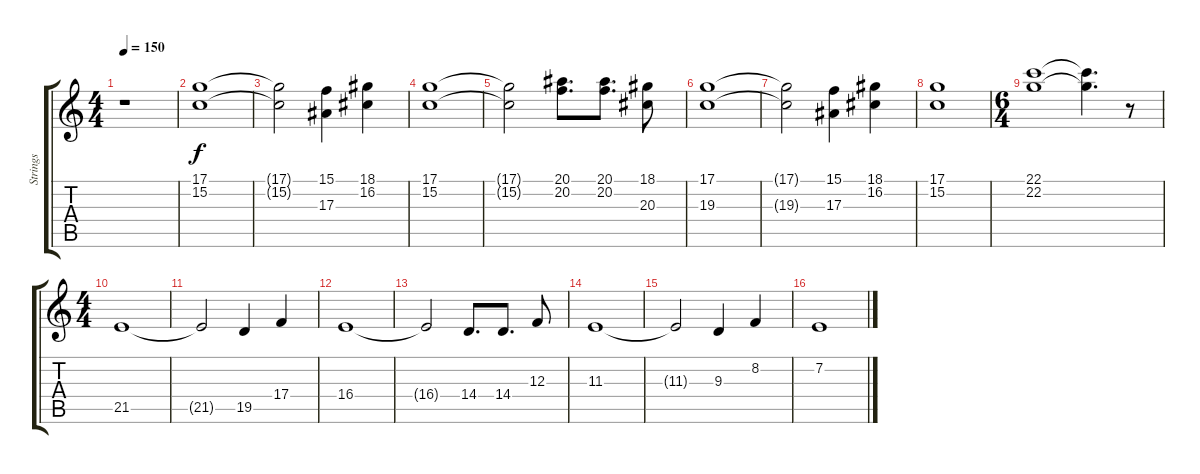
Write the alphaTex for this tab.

\track ("Strings" "Strings") {instrument stringensemble1}
\staff {score tabs}
\tuning (D4 A3 F3 C3 G2 D2) {hide}
\ts (4 4)
\tempo 150
\clef g2
\ks c
r.1{dy f instrument stringensemble1} |
(17.1 15.2).1 |
(17.1{t} 15.2{t}).2 (15.1 17.3).4 (18.1 16.2).4 |
(17.1 15.2).1 |
(17.1{t} 15.2{t}).2 (20.1 20.2).8{d} (20.1 20.2).8{d} (18.1 20.3).8 |
(17.1 19.3).1 |
(17.1{t} 19.3{t}).2 (15.1 17.3).4 (18.1 16.2).4 |
(17.1 15.2).1 |
\ts (6 4)
(22.1 22.2).1 (22.1{t} 22.2{t}).4{d} r.8 |
\ts (4 4)
21.5.1 |
21.5{t}.2 19.5.4 17.4.4 |
16.4.1 |
16.4{t}.2 14.4.8{d} 14.4.8{d} 12.3.8 |
11.3.1 |
11.3{t}.2 9.3.4 8.2.4 |
7.2.1
